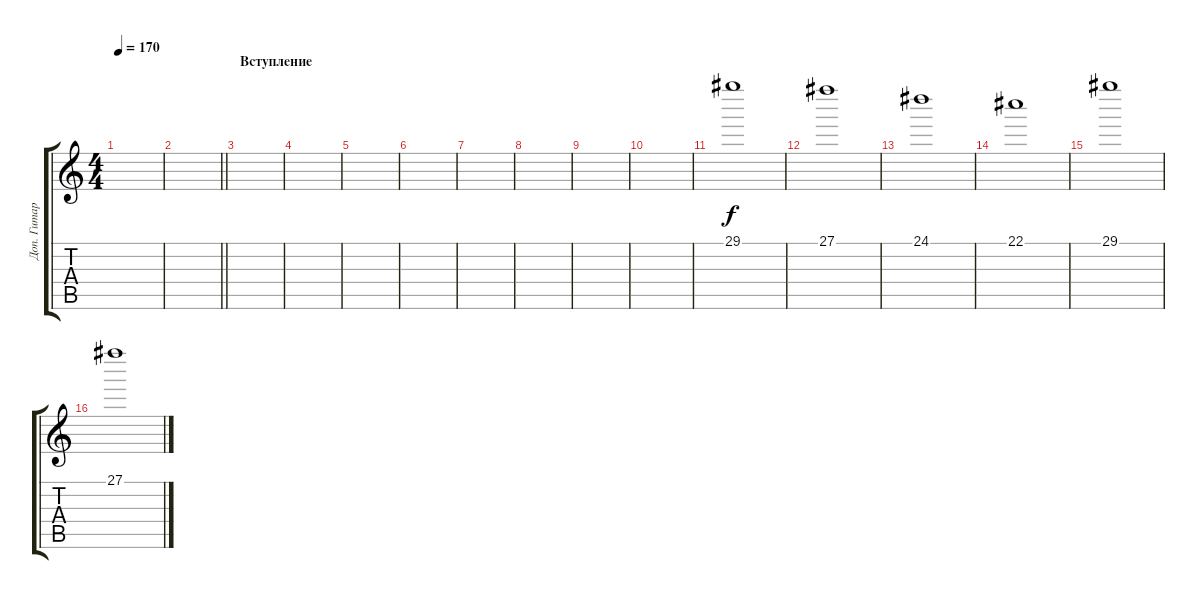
\track ("Доп. Гитара \\ Клавиши" "Доп. Гитар") {instrument distortionguitar}
\staff {score tabs}
\tuning (Eb4 Bb3 Gb3 Db3 Ab2 Eb2) {hide}
\ts (4 4)
\tempo 170
\clef g2
\ks c
|
\barLineRight lightlight
|
\section ("" "Вступление")
|
|
|
|
|
|
|
|
29.1.1{volume 10 instrument stringensemble1} |
27.1.1 |
24.1.1 |
22.1.1 |
29.1.1 |
27.1.1
